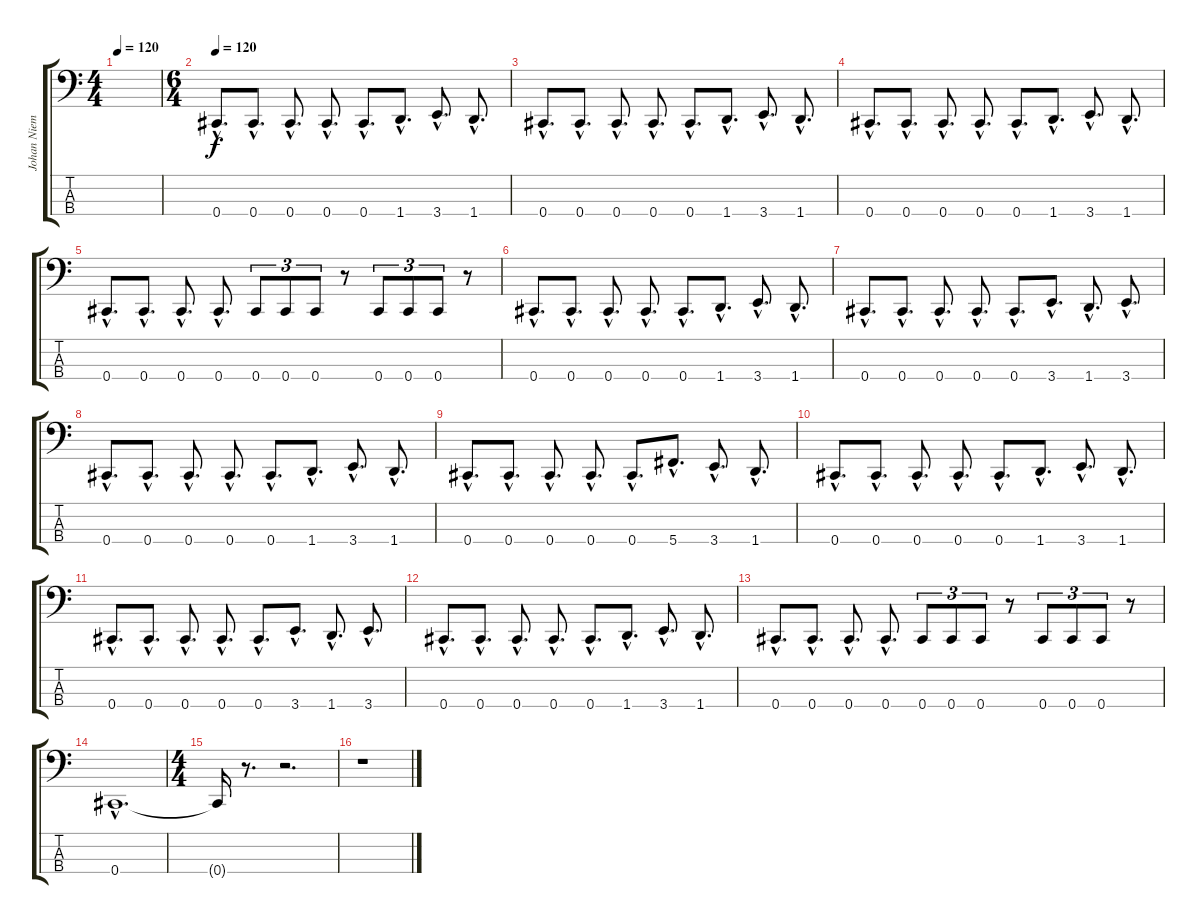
\track ("Johan Niemann" "Johan Niem") {instrument electricbasspick}
\staff {score tabs}
\tuning (E2 B1 Gb1 Db1) {hide}
\ts (4 4)
\tempo 120
\tempo 60
\tempo 120
\clef f4
\ks c
|
\ts (6 4)
\tempo 120
0.4{hac}.8{d} 0.4{hac}.8{d} 0.4{hac}.8{d} 0.4{hac}.8{d} 0.4{hac}.8{d} 1.4{hac}.8{d} 3.4{hac}.8{d} 1.4{hac}.8{d} |
0.4{hac}.8{d} 0.4{hac}.8{d} 0.4{hac}.8{d} 0.4{hac}.8{d} 0.4{hac}.8{d} 1.4{hac}.8{d} 3.4{hac}.8{d} 1.4{hac}.8{d} |
0.4{hac}.8{d} 0.4{hac}.8{d} 0.4{hac}.8{d} 0.4{hac}.8{d} 0.4{hac}.8{d} 1.4{hac}.8{d} 3.4{hac}.8{d} 1.4{hac}.8{d} |
0.4{hac}.8{d} 0.4{hac}.8{d} 0.4{hac}.8{d} 0.4{hac}.8{d} 0.4.8{tu (3 2)} 0.4.8{tu (3 2)} 0.4.8{tu (3 2)} r.8 0.4.8{tu (3 2)} 0.4.8{tu (3 2)} 0.4.8{tu (3 2)} r.8 |
0.4{hac}.8{d} 0.4{hac}.8{d} 0.4{hac}.8{d} 0.4{hac}.8{d} 0.4{hac}.8{d} 1.4{hac}.8{d} 3.4{hac}.8{d} 1.4{hac}.8{d} |
0.4{hac}.8{d} 0.4{hac}.8{d} 0.4{hac}.8{d} 0.4{hac}.8{d} 0.4{hac}.8{d} 3.4{hac}.8{d} 1.4{hac}.8{d} 3.4{hac}.8{d} |
0.4{hac}.8{d} 0.4{hac}.8{d} 0.4{hac}.8{d} 0.4{hac}.8{d} 0.4{hac}.8{d} 1.4{hac}.8{d} 3.4{hac}.8{d} 1.4{hac}.8{d} |
0.4{hac}.8{d} 0.4{hac}.8{d} 0.4{hac}.8{d} 0.4{hac}.8{d} 0.4{hac}.8{d} 5.4{hac}.8{d} 3.4{hac}.8{d} 1.4{hac}.8{d} |
0.4{hac}.8{d} 0.4{hac}.8{d} 0.4{hac}.8{d} 0.4{hac}.8{d} 0.4{hac}.8{d} 1.4{hac}.8{d} 3.4{hac}.8{d} 1.4{hac}.8{d} |
0.4{hac}.8{d} 0.4{hac}.8{d} 0.4{hac}.8{d} 0.4{hac}.8{d} 0.4{hac}.8{d} 3.4{hac}.8{d} 1.4{hac}.8{d} 3.4{hac}.8{d} |
0.4{hac}.8{d} 0.4{hac}.8{d} 0.4{hac}.8{d} 0.4{hac}.8{d} 0.4{hac}.8{d} 1.4{hac}.8{d} 3.4{hac}.8{d} 1.4{hac}.8{d} |
0.4{hac}.8{d} 0.4{hac}.8{d} 0.4{hac}.8{d} 0.4{hac}.8{d} 0.4.8{tu (3 2)} 0.4.8{tu (3 2)} 0.4.8{tu (3 2)} r.8 0.4.8{tu (3 2)} 0.4.8{tu (3 2)} 0.4.8{tu (3 2)} r.8 |
0.4{hac}.1{d} |
\ts (4 4)
0.4{t}.16 r.8{d} r.2{d} |
r.1
